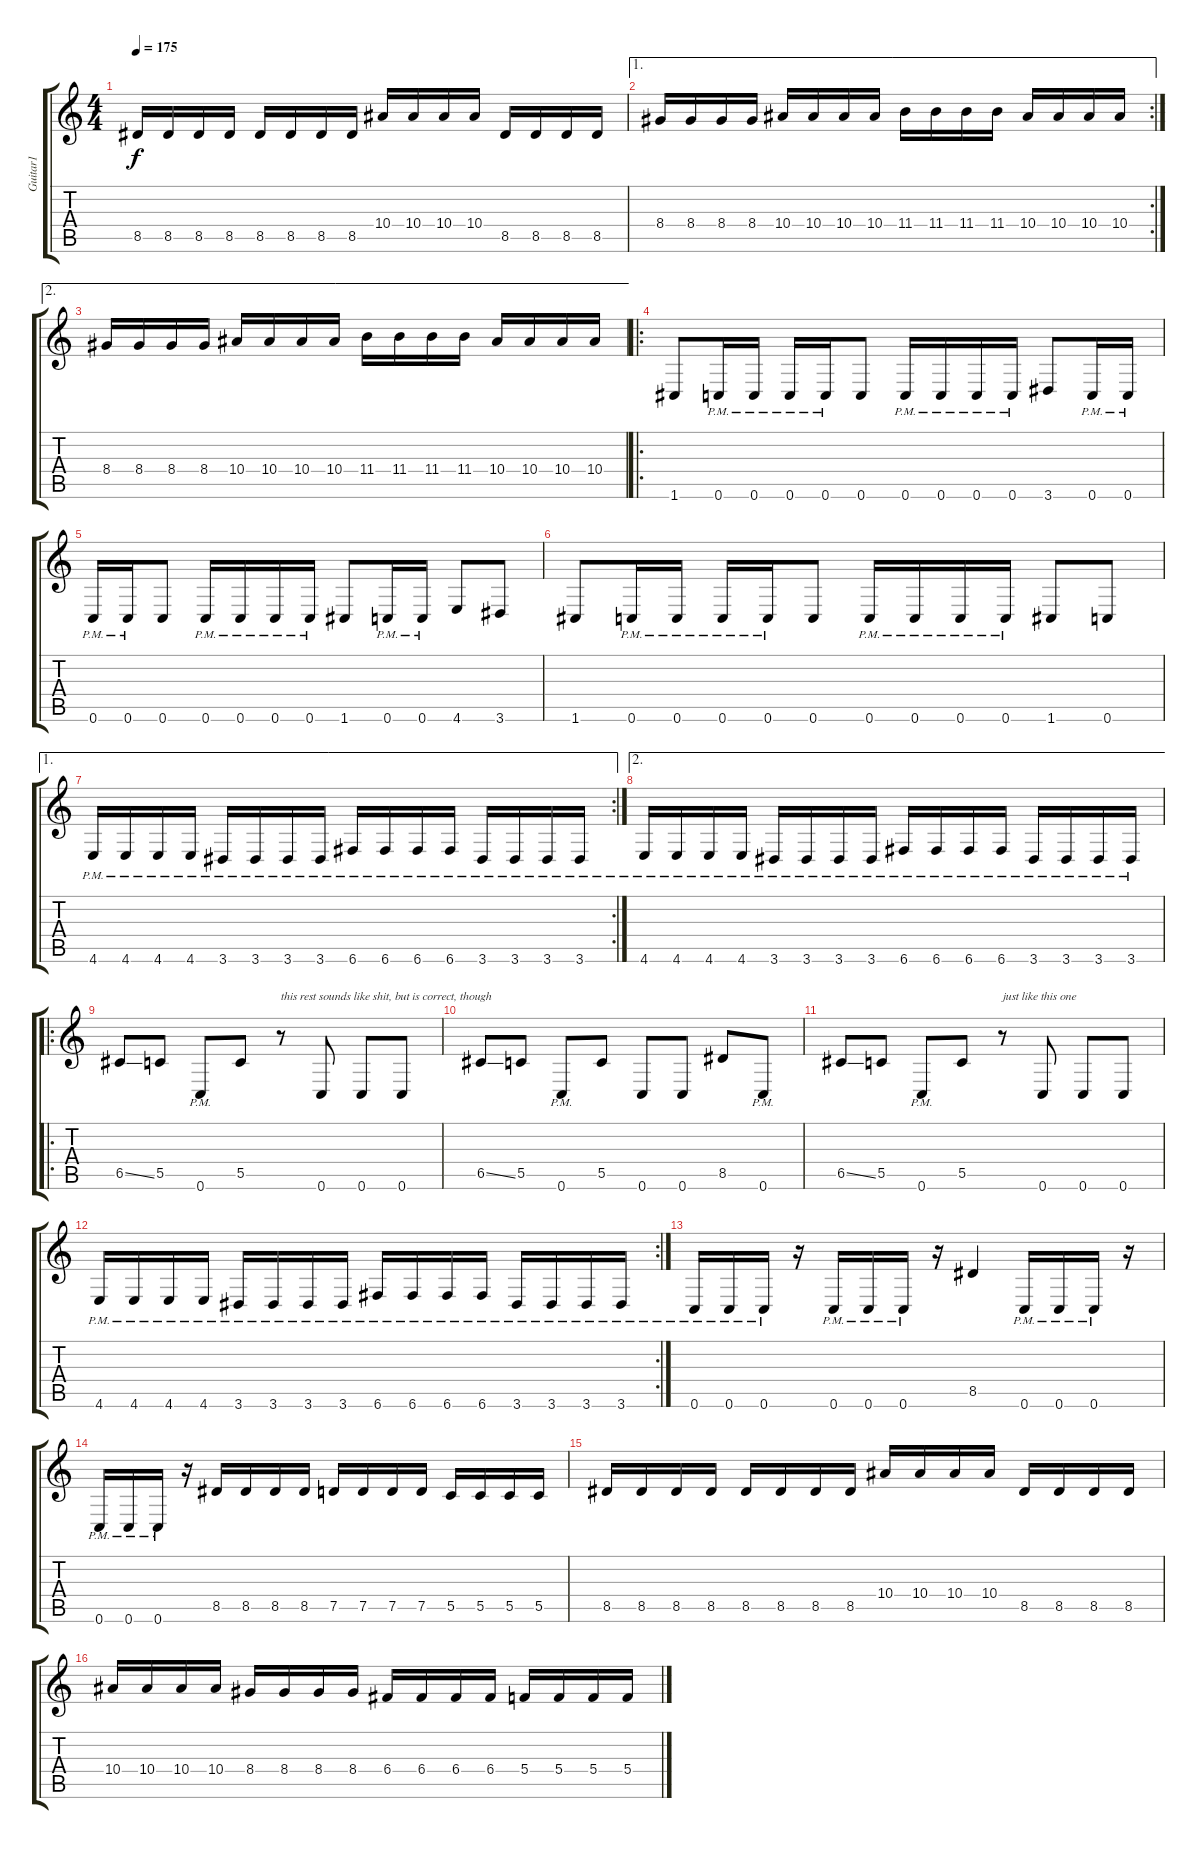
\track ("Guitar1" "Guitar1") {instrument distortionguitar}
\staff {score tabs}
\tuning (D4 A3 F3 C3 G2 C2) {hide}
\ts (4 4)
\tempo 175
\clef g2
\ks c
8.5.16{dy f} 8.5.16 8.5.16 8.5.16 8.5.16 8.5.16 8.5.16 8.5.16 10.4.16 10.4.16 10.4.16 10.4.16 8.5.16 8.5.16 8.5.16 8.5.16 |
\ae 1
\rc 2
8.4.16 8.4.16 8.4.16 8.4.16 10.4.16 10.4.16 10.4.16 10.4.16 11.4.16 11.4.16 11.4.16 11.4.16 10.4.16 10.4.16 10.4.16 10.4.16 |
\ae 2
8.4.16 8.4.16 8.4.16 8.4.16 10.4.16 10.4.16 10.4.16 10.4.16 11.4.16 11.4.16 11.4.16 11.4.16 10.4.16 10.4.16 10.4.16 10.4.16 |
\ro
1.6.8 0.6{pm}.16 0.6{pm}.16 0.6{pm}.16 0.6{pm}.16 0.6.8 0.6{pm}.16 0.6{pm}.16 0.6{pm}.16 0.6{pm}.16 3.6.8 0.6{pm}.16 0.6{pm}.16 |
0.6{pm}.16 0.6{pm}.16 0.6.8 0.6{pm}.16 0.6{pm}.16 0.6{pm}.16 0.6{pm}.16 1.6.8 0.6{pm}.16 0.6{pm}.16 4.6.8 3.6.8 |
1.6.8 0.6{pm}.16 0.6{pm}.16 0.6{pm}.16 0.6{pm}.16 0.6.8 0.6{pm}.16 0.6{pm}.16 0.6{pm}.16 0.6{pm}.16 1.6.8 0.6.8 |
\ae 1
\rc 2
4.6{pm}.16 4.6{pm}.16 4.6{pm}.16 4.6{pm}.16 3.6{pm}.16 3.6{pm}.16 3.6{pm}.16 3.6{pm}.16 6.6{pm}.16 6.6{pm}.16 6.6{pm}.16 6.6{pm}.16 3.6{pm}.16 3.6{pm}.16 3.6{pm}.16 3.6{pm}.16 |
\ae 2
4.6{pm}.16 4.6{pm}.16 4.6{pm}.16 4.6{pm}.16 3.6{pm}.16 3.6{pm}.16 3.6{pm}.16 3.6{pm}.16 6.6{pm}.16 6.6{pm}.16 6.6{pm}.16 6.6{pm}.16 3.6{pm}.16 3.6{pm}.16 3.6{pm}.16 3.6{pm}.16 |
\ro
6.5{ss}.8 5.5.8 0.6{pm}.8 5.5.8 r.8{txt "this rest sounds like shit, but is correct, though"} 0.6.8 0.6.8 0.6.8 |
6.5{ss}.8 5.5.8 0.6{pm}.8 5.5.8 0.6.8 0.6.8 8.5.8 0.6{pm}.8 |
6.5{ss}.8 5.5.8 0.6{pm}.8 5.5.8 r.8{txt "just like this one"} 0.6.8 0.6.8 0.6.8 |
\rc 2
4.6{pm}.16 4.6{pm}.16 4.6{pm}.16 4.6{pm}.16 3.6{pm}.16 3.6{pm}.16 3.6{pm}.16 3.6{pm}.16 6.6{pm}.16 6.6{pm}.16 6.6{pm}.16 6.6{pm}.16 3.6{pm}.16 3.6{pm}.16 3.6{pm}.16 3.6{pm}.16 |
0.6{pm}.16 0.6{pm}.16 0.6{pm}.16 r.16 0.6{pm}.16 0.6{pm}.16 0.6{pm}.16 r.16 8.5.4 0.6{pm}.16 0.6{pm}.16 0.6{pm}.16 r.16 |
0.6{pm}.16 0.6{pm}.16 0.6{pm}.16 r.16 8.5.16 8.5.16 8.5.16 8.5.16 7.5.16 7.5.16 7.5.16 7.5.16 5.5.16 5.5.16 5.5.16 5.5.16 |
8.5.16 8.5.16 8.5.16 8.5.16 8.5.16 8.5.16 8.5.16 8.5.16 10.4.16 10.4.16 10.4.16 10.4.16 8.5.16 8.5.16 8.5.16 8.5.16 |
10.4.16 10.4.16 10.4.16 10.4.16 8.4.16 8.4.16 8.4.16 8.4.16 6.4.16 6.4.16 6.4.16 6.4.16 5.4.16 5.4.16 5.4.16 5.4.16
